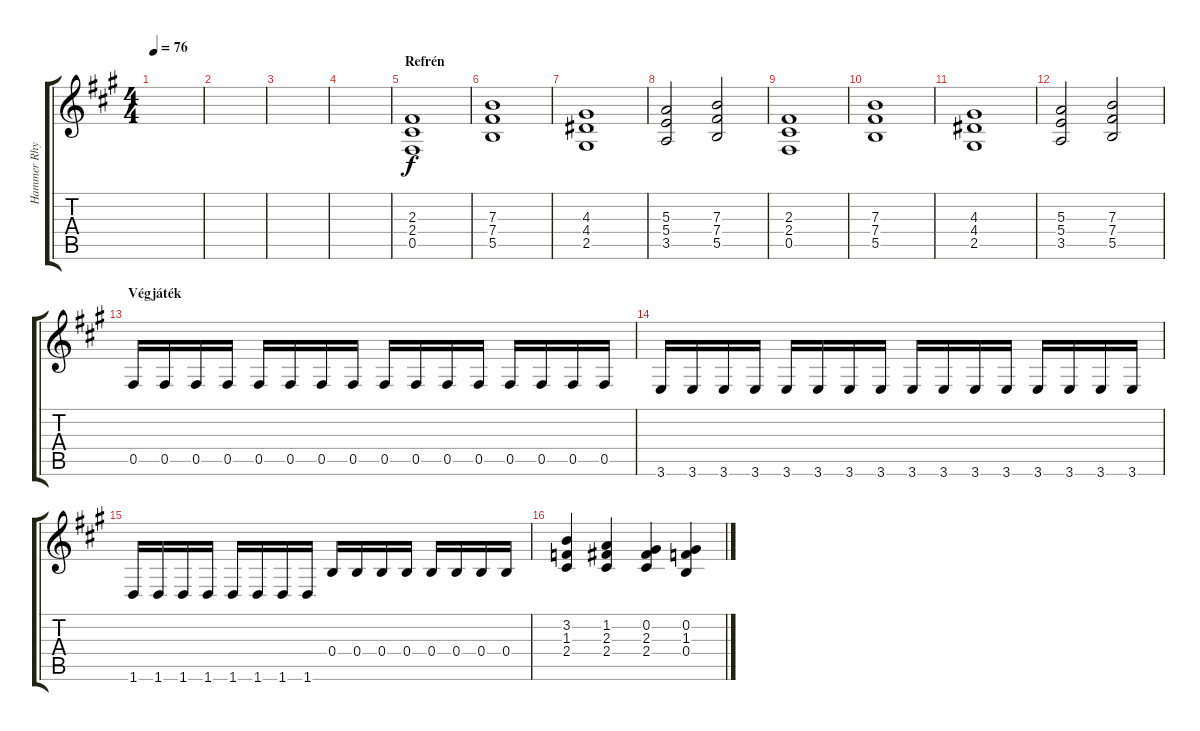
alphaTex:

\track ("Hammer Rhythm" "Hammer Rhy") {instrument overdrivenguitar}
\staff {score tabs}
\tuning (Db4 Ab3 E3 B2 Gb2 Db2) {hide}
\ts (4 4)
\tempo 76
\clef g2
\ks a
|
|
|
|
\section ("" "Refrén")
(2.3 2.4 0.5).1 |
(7.3 7.4 5.5).1 |
(4.3 4.4 2.5).1 |
(5.3 5.4 3.5).2 (7.3 7.4 5.5).2 |
(2.3 2.4 0.5).1 |
(7.3 7.4 5.5).1 |
(4.3 4.4 2.5).1 |
(5.3 5.4 3.5).2 (7.3 7.4 5.5).2 |
\section ("" "Végjáték")
0.5.16 0.5.16 0.5.16 0.5.16 0.5.16 0.5.16 0.5.16 0.5.16 0.5.16 0.5.16 0.5.16 0.5.16 0.5.16 0.5.16 0.5.16 0.5.16 |
3.6.16 3.6.16 3.6.16 3.6.16 3.6.16 3.6.16 3.6.16 3.6.16 3.6.16 3.6.16 3.6.16 3.6.16 3.6.16 3.6.16 3.6.16 3.6.16 |
1.6.16 1.6.16 1.6.16 1.6.16 1.6.16 1.6.16 1.6.16 1.6.16 0.4.16 0.4.16 0.4.16 0.4.16 0.4.16 0.4.16 0.4.16 0.4.16 |
(3.2 1.3 2.4).4 (1.2 2.3 2.4).4 (0.2 2.3 2.4).4 (0.2 1.3 0.4).4
